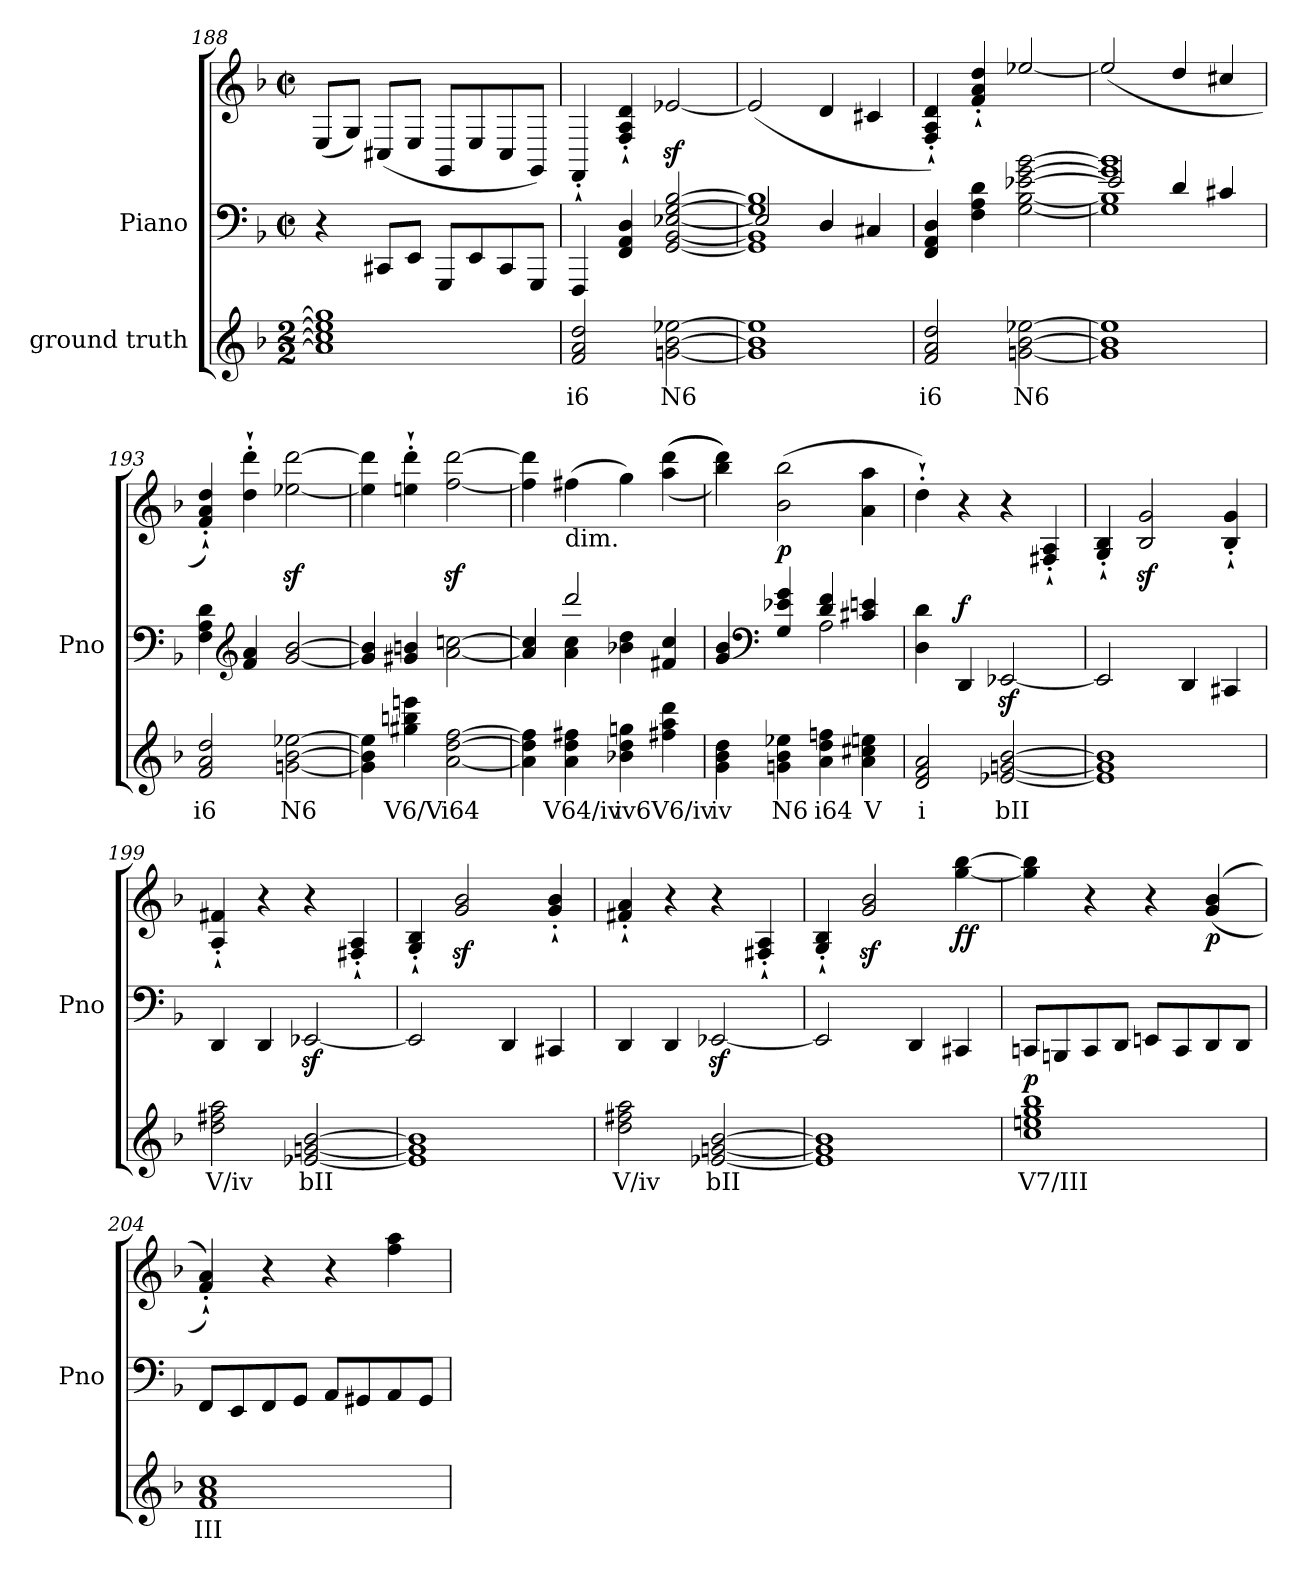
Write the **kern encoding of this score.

**kern	**text	**kern	**kern	**dynam
*part2	*part2	*part1	*part1	*part1
*staff3	*staff3	*staff2	*staff1	*staff1/2
*I"ground truth	*	*I"Piano	*	*
*	*	*I'Pno	*	*
*	*	*clefF4	*clefG2	*
*k[b-]	*	*k[b-]	*k[b-]	*
*d:	*	*F:	*F:	*
*M2/2	*	*M2/2	*M2/2	*
*	*	*met(c|)	*met(c|)	*
=188	=188	=188	=188	=188
1a] 1cc#] 1ee] 1gg]	.	4r	(<8E/L	.
.	.	.	8G/J)	.
.	.	8CC#X/L	(<8C#X/L	.
.	.	8EE/J	8E/J	.
.	.	8GGG/L	8GG/L	.
.	.	8EE/	8E/	.
.	.	8CC#/	8C#/	.
.	.	8GGG/J	8GG/J)	.
=189	=189	=189	=189	=189
2f 2a 2dd	i6	4FFF/	4FF'`/	.
.	.	4FF/ 4AA/ 4D/	4F/'` 4A/'` 4d/'`	.
[2gn [2b- [2ee-X	N6	[2GG/ [2BB-/ [2E-X/ [2G/ [2B-/	[2e-Xz</	.
=190	=190	=190	=190	=190
*	*	*^	*	*
1g] 1b-] 1ee-]	.	1GG] 1BB-] 1G] 1B-]	2E-/]	(<2e-/]	.
.	.	.	4D/	4d/	.
.	.	.	4C#X/	4c#X/	.
*	*	*v	*v	*	*
=191	=191	=191	=191	=191
2f 2a 2dd	i6	4FF/ 4AA/ 4D/	4F/'` 4A/'` 4d/'`)	.
.	.	4F\ 4A\ 4d\	4f/'` 4a/'` 4dd/'`	.
[2gn [2b- [2ee-X	N6	[2G\ [2B-\ [2e-X\ [2g\ [2b-\	[2ee-X/	.
!!LO:LB:g=z
=192	=192	=192	=192	=192
*	*	*^	*	*
1g] 1b-] 1ee-]	.	1G] 1B-] 1g] 1b-]	2e-/]	(<2ee-/]	.
.	.	.	4d/	4dd/	.
.	.	.	4c#X/	4cc#X/	.
*	*	*v	*v	*	*
=193	=193	=193	=193	=193
2f 2a 2dd	i6	4F\ 4A\ 4d\	4f/'` 4a/'` 4dd/'`)	.
*	*	*clefG2	*	*
.	.	4f/ 4a/	4dd\'` 4ddd\'`	.
[2gn [2b- [2ee-X	N6	[2g/ [2b-/	[2ee-X\z< [2ddd\z<	.
=194	=194	=194	=194	=194
4g] 4b-] 4ee-]	.	4g/] 4b-/]	4ee-\] 4ddd\]	.
4gg#X 4bbn 4eeen	V6/V	4g#X/ 4bn/	4een\'` 4ddd\'`	.
[2a [2dd [2ff	i64	[2a\ [2ccn\	[2ff\z< [2ddd\z<	.
=195	=195	=195	=195	=195
*	*	*^	*^	*
4a] 4dd] 4ff]	.	4a/] 4cc/]	4ryy	4ff\] 4ddd\]	4ryy	.
!	!	!	!	!LO:TX:b:t=dim.	!	!
4a 4dd 4ff#X	V64/iv	2ddd/	4a\ 4cc\	(>4ff#X\	2ryy	.
4b-X 4dd 4ggn	iv6	.	4b-X\ 4dd\	4gg\)	.	.
4ff#X 4aa 4ddd	V6/iv	4f#X/ 4cc/	4ryy	(>(>(>4aa\ 4ddd\	4ryy	.
=196	=196	=196	=196	=196	=196	=196
4g 4b- 4dd	iv	4g/ 4b-/	2ryy	4bb-\ 4ddd\)))	2ryy	.
*	*	*clefF4	*	*	*	*
!	!	!	!	!	!	!LO:DY:b
4gn 4b- 4ee-X	N6	4G/ 4e-X/ 4g/	.	(>2b-\ 2bb-\	.	p
4a 4dd 4ffn	i64	4d/ 4f/	2A\	.	2ryy	.
4a 4cc#X 4een	V	4c#X/ 4en/	.	4a\ 4aa\	.	.
*	*	*v	*v	*	*	*
*	*	*	*v	*v	*
=197	=197	=197	=197	=197
2d 2f 2a	i	4D\ 4d\	4dd'`\)	.
!	!	!	!	!LO:DY:a=2
.	.	4DD/	4r	f
[2e-X [2gn [2b-	bII	[2EE-Xz</	4r	.
.	.	.	4F#X/'` 4A/'`	.
!!LO:PB:g=z
=198	=198	=198	=198	=198
1e-] 1g] 1b-]	.	2EE-/]	4G/'` 4B-/'`	.
.	.	.	2B-/z< 2g/z<	.
.	.	4DD/	.	.
.	.	4CC#X/	4B-/'` 4g/'`	.
=199	=199	=199	=199	=199
2dd 2ff#X 2aa	V/iv	4DD/	4A/'` 4f#X/'`	.
.	.	4DD/	4r	.
[2e-X [2gn [2b-	bII	[2EE-Xz</	4r	.
.	.	.	4F#X/'` 4A/'`	.
=200	=200	=200	=200	=200
1e-] 1g] 1b-]	.	2EE-/]	4G/'` 4B-/'`	.
.	.	.	2g/z< 2b-/z<	.
.	.	4DD/	.	.
.	.	4CC#X/	4g/'` 4b-/'`	.
=201	=201	=201	=201	=201
2dd 2ff#X 2aa	V/iv	4DD/	4f#X/'` 4a/'`	.
.	.	4DD/	4r	.
[2e-X [2gn [2b-	bII	[2EE-Xz</	4r	.
.	.	.	4F#X/'` 4A/'`	.
=202	=202	=202	=202	=202
1e-] 1g] 1b-]	.	2EE-/]	4G/'` 4B-/'`	.
.	.	.	2g/z< 2b-/z<	.
.	.	4DD/	.	.
!	!	!	!	!LO:DY:b
.	.	4CC#X/	[4gg\ [4bb-\	ff
=203	=203	=203	=203	=203
!	!	!	!	!LO:DY:b=2
1cc 1een 1gg 1bb-	V7/III	8CCn/L	4gg\] 4bb-\]	p
.	.	8BBBn/	.	.
.	.	8CC/	4r	.
.	.	8DD/J	.	.
.	.	8EEn/L	4r	.
.	.	8CC/	.	.
!	!	!	!	!LO:DY:b
.	.	8DD/	(<(<4g/ 4b-/	p
.	.	8DD/J	.	.
!!LO:LB:g=z
=204	=204	=204	=204	=204
1f 1a 1cc	III	8FF/L	4f/'` 4a/'`))	.
.	.	8EE/	.	.
.	.	8FF/	4r	.
.	.	8GG/J	.	.
.	.	8AA/L	4r	.
.	.	8GG#X/	.	.
.	.	8AA/	4ff\ 4aa\	.
.	.	8GG#/J	.	.
=	=	=	=	=
*-	*-	*-	*-	*-
